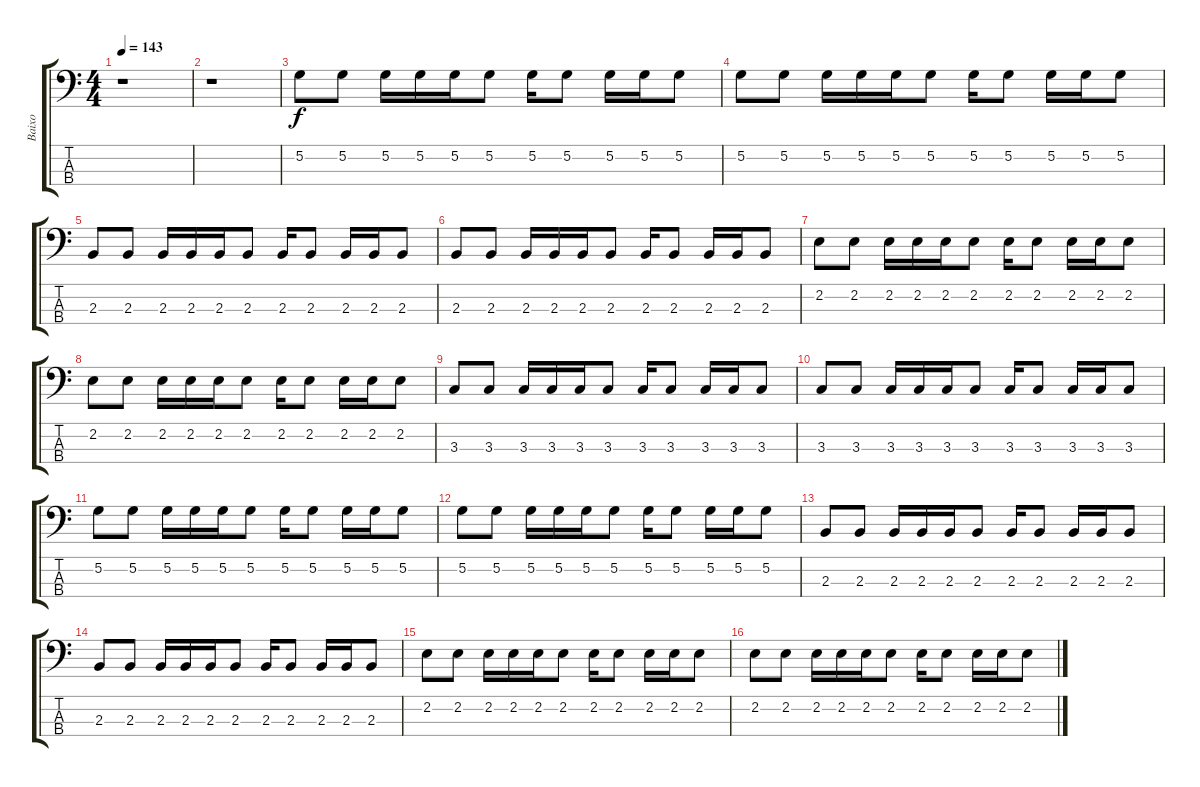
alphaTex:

\track ("Baixo" "Baixo") {instrument electricbasspick}
\staff {score tabs}
\tuning (G2 D2 A1 E1) {hide}
\ts (4 4)
\tempo 143
\clef f4
\ks c
r.1{dy f} |
r.1 |
5.2.8 5.2.8 5.2.16 5.2.16 5.2.16 5.2.8 5.2.16 5.2.8 5.2.16 5.2.16 5.2.8 |
5.2.8 5.2.8 5.2.16 5.2.16 5.2.16 5.2.8 5.2.16 5.2.8 5.2.16 5.2.16 5.2.8 |
2.3.8 2.3.8 2.3.16 2.3.16 2.3.16 2.3.8 2.3.16 2.3.8 2.3.16 2.3.16 2.3.8 |
2.3.8 2.3.8 2.3.16 2.3.16 2.3.16 2.3.8 2.3.16 2.3.8 2.3.16 2.3.16 2.3.8 |
2.2.8 2.2.8 2.2.16 2.2.16 2.2.16 2.2.8 2.2.16 2.2.8 2.2.16 2.2.16 2.2.8 |
2.2.8 2.2.8 2.2.16 2.2.16 2.2.16 2.2.8 2.2.16 2.2.8 2.2.16 2.2.16 2.2.8 |
3.3.8 3.3.8 3.3.16 3.3.16 3.3.16 3.3.8 3.3.16 3.3.8 3.3.16 3.3.16 3.3.8 |
3.3.8 3.3.8 3.3.16 3.3.16 3.3.16 3.3.8 3.3.16 3.3.8 3.3.16 3.3.16 3.3.8 |
5.2.8 5.2.8 5.2.16 5.2.16 5.2.16 5.2.8 5.2.16 5.2.8 5.2.16 5.2.16 5.2.8 |
5.2.8 5.2.8 5.2.16 5.2.16 5.2.16 5.2.8 5.2.16 5.2.8 5.2.16 5.2.16 5.2.8 |
2.3.8 2.3.8 2.3.16 2.3.16 2.3.16 2.3.8 2.3.16 2.3.8 2.3.16 2.3.16 2.3.8 |
2.3.8 2.3.8 2.3.16 2.3.16 2.3.16 2.3.8 2.3.16 2.3.8 2.3.16 2.3.16 2.3.8 |
2.2.8 2.2.8 2.2.16 2.2.16 2.2.16 2.2.8 2.2.16 2.2.8 2.2.16 2.2.16 2.2.8 |
2.2.8 2.2.8 2.2.16 2.2.16 2.2.16 2.2.8 2.2.16 2.2.8 2.2.16 2.2.16 2.2.8
